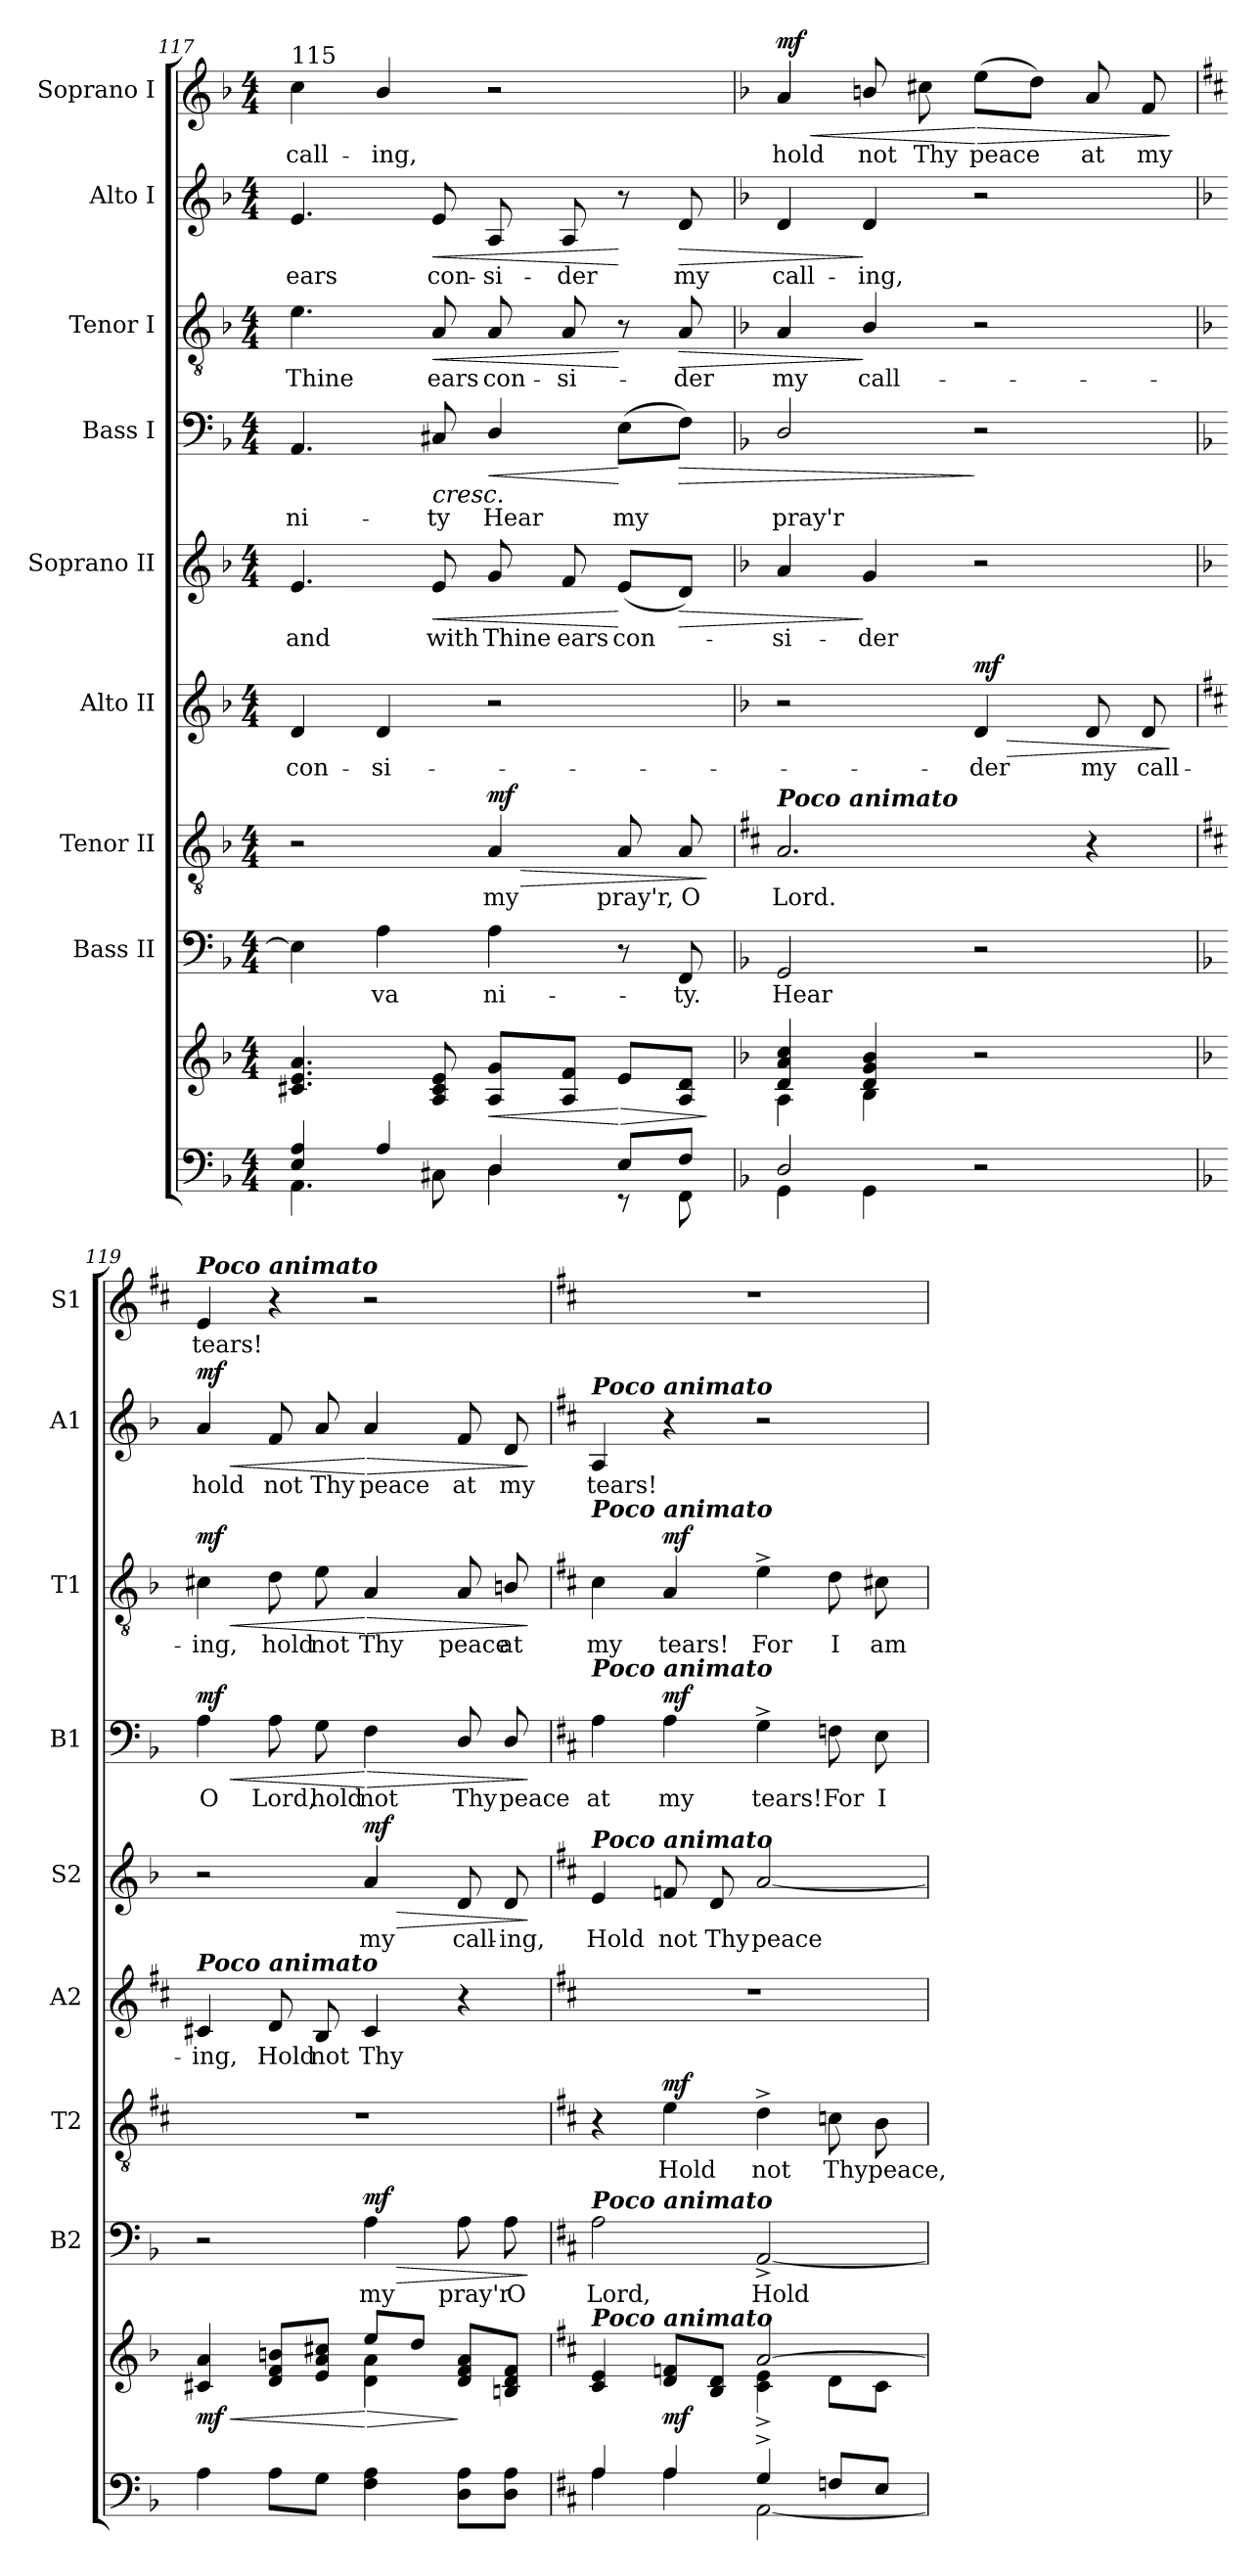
**kern	**kern	**dynam	**kern	**text	**dynam	**kern	**text	**dynam	**kern	**text	**dynam	**kern	**text	**dynam	**kern	**text	**dynam	**kern	**text	**dynam	**kern	**text	**dynam	**kern	**text	**dynam
*part10	*part9	*part9	*part8	*part8	*part8	*part7	*part7	*part7	*part6	*part6	*part6	*part5	*part5	*part5	*part4	*part4	*part4	*part3	*part3	*part3	*part2	*part2	*part2	*part1	*part1	*part1
*staff10	*staff9	*staff9	*staff8	*staff8	*staff8	*staff7	*staff7	*staff7	*staff6	*staff6	*staff6	*staff5	*staff5	*staff5	*staff4	*staff4	*staff4	*staff3	*staff3	*staff3	*staff2	*staff2	*staff2	*staff1	*staff1	*staff1
*	*	*	*I"Bass II	*	*	*I"Tenor II	*	*	*I"Alto II	*	*	*I"Soprano II	*	*	*I"Bass I	*	*	*I"Tenor I	*	*	*I"Alto I	*	*	*I"Soprano I	*	*
*	*	*	*I'B2	*	*	*I'T2	*	*	*I'A2	*	*	*I'S2	*	*	*I'B1	*	*	*I'T1	*	*	*I'A1	*	*	*I'S1	*	*
*clefF4	*clefG2	*	*clefF4	*	*	*clefGv2	*	*	*clefG2	*	*	*clefG2	*	*	*clefF4	*	*	*clefGv2	*	*	*clefG2	*	*	*clefG2	*	*
*k[b-]	*k[b-]	*	*k[b-]	*	*	*k[b-]	*	*	*k[b-]	*	*	*k[b-]	*	*	*k[b-]	*	*	*k[b-]	*	*	*k[b-]	*	*	*k[b-]	*	*
*F:	*F:	*	*F:	*	*	*F:	*	*	*F:	*	*	*F:	*	*	*F:	*	*	*F:	*	*	*F:	*	*	*F:	*	*
*M4/4	*M4/4	*	*M4/4	*	*	*M4/4	*	*	*M4/4	*	*	*M4/4	*	*	*M4/4	*	*	*M4/4	*	*	*M4/4	*	*	*M4/4	*	*
=117	=117	=117	=117	=117	=117	=117	=117	=117	=117	=117	=117	=117	=117	=117	=117	=117	=117	=117	=117	=117	=117	=117	=117	=117	=117	=117
*^	*^	*	*	*	*	*	*	*	*	*	*	*	*	*	*	*	*	*	*	*	*	*	*	*	*	*
!	!	!	!	!	!	!	!	!	!	!	!	!	!	!	!	!	!	!	!	!	!	!	!	!	!	!LO:TX:a:t=115	!	!
!	!	!	!	!	!	!	!	!	!	!	!	!LO:LY:b	!	!	!LO:LY:b	!	!	!LO:LY:b	!	!	!LO:LY:b	!	!	!LO:LY:b	!	!	!LO:LY:b	!
4E/ 4A/	4.AA\	4.c#X/ 4.e/ 4.a/	1ryy	.	4E\]	.	.	2r	.	.	4d/	con-	.	4.e/	and	.	4.AA/	ni-	.	4.e\	Thine	.	4.e/	ears	.	4cc\	call-	.
!	!	!	!	!	!	!LO:LY:b	!	!	!	!	!	!LO:LY:b	!	!	!	!	!	!	!	!	!	!	!	!	!	!	!LO:LY:b	!
4A/	.	.	.	.	4A\	va­	.	.	.	.	4d/	-si-	.	.	.	.	.	.	.	.	.	.	.	.	.	4b-/	-ing,	.
!	!	!	!	!	!	!	!	!	!	!	!	!	!	!	!LO:LY:b	!LO:HP:b	!	!LO:LY:b	!LO:HP:b	!	!LO:LY:b	!LO:HP:b	!	!LO:LY:b	!LO:HP:b	!	!	!
.	8C#X\	8A/ 8c#/ 8e/	.	.	.	.	.	.	.	.	.	.	.	8e/	with	<	8C#X/	-ty	<	8A/	ears	<	8e/	con-	<	.	.	.
!	!	!	!	!LO:HP:b	!	!LO:LY:b	!	!	!LO:LY:b	!LO:HP:b	!	!	!	!	!LO:LY:b	!	!	!LO:LY:b	!LO:HP:b	!	!LO:LY:b	!	!	!LO:LY:b	!	!	!	!
!	!	!	!	!	!	!	!	!	!	!LO:DY:n=1:b	!	!	!	!	!	!	!	!	!	!	!	!	!	!	!	!	!	!
4D/	4D\	8A/ 8g/L	.	<	4A\	ni-	.	4A/	my	> mf	2r	.	.	8g/	Thine	.	4D/	Hear	<	8A/	con-	.	8A/	-si-	.	2r	.	.
!	!	!	!	!	!	!	!	!	!	!	!	!	!	!	!LO:LY:b	!	!	!	!	!	!LO:LY:b	!	!	!LO:LY:b	!	!	!	!
.	.	8A/ 8f/J	.	.	.	.	.	.	.	.	.	.	.	8f/	ears	.	.	.	.	8A/	-si-	.	8A/	-der	.	.	.	.
!	!	!	!	!LO:HP:n=1:b	!	!	!	!	!LO:LY:b	!	!	!	!	!	!LO:LY:b	!	!	!LO:LY:b	!	!	!	!	!	!	!	!	!	!
8E/L	8rEE	8e/L	.	[ >	8r	.	.	8A/	pray'r,	.	.	.	.	(<8e/L	con-	[	(>8E\L	my	[ [	8r	.	[	8r	.	[	.	.	.
!	!	!	!	!	!	!LO:LY:b	!	!	!LO:LY:b	!	!	!	!	!	!	!LO:HP:b	!	!	!LO:HP:b	!	!LO:LY:b	!LO:HP:b	!	!LO:LY:b	!LO:HP:b	!	!	!
8F/J	8FF\	8A/ 8d/J	.	.	8FF/	-ty.	.	8A/	O	.	.	.	.	8d/J)	.	>	8F\J)	.	>	8A/	-der	>	8d/	my	>	.	.	.
*v	*v	*	*	*	*	*	*	*	*	*	*	*	*	*	*	*	*	*	*	*	*	*	*	*	*	*	*	*
*	*v	*v	*	*	*	*	*	*	*	*	*	*	*	*	*	*	*	*	*	*	*	*	*	*	*	*	*
.	.	]	.	.	.	.	.	]	.	.	.	.	.	.	.	.	.	.	.	.	.	.	.	.	.	.
=118	=118	=118	=118	=118	=118	=118	=118	=118	=118	=118	=118	=118	=118	=118	=118	=118	=118	=118	=118	=118	=118	=118	=118	=118	=118	=118
*	*	*	*	*	*	*k[f#c#]	*	*	*	*	*	*	*	*	*	*	*	*	*	*	*	*	*	*	*	*
*	*	*	*	*	*	*D:	*	*	*	*	*	*	*	*	*	*	*	*	*	*	*	*	*	*	*	*
*^	*^	*	*	*	*	*	*	*	*	*	*	*	*	*	*	*	*	*	*	*	*	*	*	*	*	*
!	!	!	!	!	!	!	!	!LO:TX:a:Bi:t=Poco animato	!	!	!	!	!	!	!	!	!	!	!	!	!	!	!	!	!	!	!	!
!	!	!	!	!	!	!LO:LY:b	!	!	!LO:LY:b	!	!	!	!	!	!LO:LY:b	!	!	!LO:LY:b	!	!	!LO:LY:b	!	!	!LO:LY:b	!	!	!LO:LY:b	!LO:HP:b
!	!	!	!	!	!	!	!	!	!	!	!	!	!	!	!	!	!	!	!	!	!	!	!	!	!	!	!	!LO:DY:n=1:b
2D/	4GG\	4d/ 4a/ 4cc/	4A\	.	2GG/	Hear	.	2.A/	Lord.	.	2r	.	.	4a/	-si-	.	2D/	pray'r	.	4A/	my	.	4d/	call-	.	4a/	hold	< mf
!	!	!	!	!	!	!	!	!	!	!	!	!	!	!	!LO:LY:b	!	!	!	!	!	!LO:LY:b	!	!	!LO:LY:b	!	!	!LO:LY:b	!
.	4GG\	4d/ 4g/ 4b-/	4B-\	.	.	.	.	.	.	.	.	.	.	4g/	-der	]	.	.	.	4B-/	call-	]	4d/	-ing,	]	8bn/	not	.
!	!	!	!	!	!	!	!	!	!	!	!	!	!	!	!	!	!	!	!	!	!	!	!	!	!	!	!LO:LY:b	!
.	.	.	.	.	.	.	.	.	.	.	.	.	.	.	.	.	.	.	.	.	.	.	.	.	.	8cc#X\	Thy	.
!	!	!	!	!	!	!	!	!	!	!	!	!LO:LY:b	!LO:HP:b	!	!	!	!	!	!	!	!	!	!	!	!	!	!LO:LY:b	!LO:HP:n=1:b
!	!	!	!	!	!	!	!	!	!	!	!	!	!LO:DY:n=1:b	!	!	!	!	!	!	!	!	!	!	!	!	!	!	!
2ryy	2r	2r	2ryy	.	2r	.	.	.	.	.	4d/	-der	> mf	2r	.	.	2r	.	]	2r	.	.	2r	.	.	(>8ee\L	peace	[ >
.	.	.	.	.	.	.	.	.	.	.	.	.	.	.	.	.	.	.	.	.	.	.	.	.	.	8dd\J)	.	.
!	!	!	!	!	!	!	!	!	!	!	!	!LO:LY:b	!	!	!	!	!	!	!	!	!	!	!	!	!	!	!LO:LY:b	!
.	.	.	.	.	.	.	.	4r	.	.	8d/	my	.	.	.	.	.	.	.	.	.	.	.	.	.	8a/	at	.
!	!	!	!	!	!	!	!	!	!	!	!	!LO:LY:b	!	!	!	!	!	!	!	!	!	!	!	!	!	!	!LO:LY:b	!
.	.	.	.	.	.	.	.	.	.	.	8d/	call-	.	.	.	.	.	.	.	.	.	.	.	.	.	8f/	my	.
*v	*v	*	*	*	*	*	*	*	*	*	*	*	*	*	*	*	*	*	*	*	*	*	*	*	*	*	*	*
*	*v	*v	*	*	*	*	*	*	*	*	*	*	*	*	*	*	*	*	*	*	*	*	*	*	*	*	*
.	.	.	.	.	.	.	.	.	.	.	]	.	.	.	.	.	.	.	.	.	.	.	.	.	.	]
=119	=119	=119	=119	=119	=119	=119	=119	=119	=119	=119	=119	=119	=119	=119	=119	=119	=119	=119	=119	=119	=119	=119	=119	=119	=119	=119
*	*	*	*	*	*	*	*	*	*k[f#c#]	*	*	*	*	*	*	*	*	*	*	*	*	*	*	*k[f#c#]	*	*
*	*	*	*	*	*	*	*	*	*D:	*	*	*	*	*	*	*	*	*	*	*	*	*	*	*D:	*	*
*^	*	*	*	*	*	*	*	*	*	*	*	*	*	*	*	*	*	*	*	*	*	*	*	*	*	*
!	!	!	!	!	!	!	!	!	!	!	!	!	!	!	!	!	!	!	!	!	!	!	!	!	!LO:TX:a:Bi:t=Poco animato	!	!
!	!	!	!	!	!	!	!	!	!	!LO:TX:a:Bi:t=Poco animato	!	!	!	!	!	!	!	!	!	!	!	!	!	!	!	!	!
!	!	!	!LO:HP:b	!	!	!	!	!	!	!	!LO:LY:b	!	!	!	!	!	!LO:LY:b	!LO:HP:b	!	!LO:LY:b	!LO:HP:b	!	!LO:LY:b	!LO:HP:b	!	!LO:LY:b	!
*	*	*^	*	*	*	*	*	*	*	*	*	*	*	*	*	*	*	*	*	*	*	*	*	*	*	*	*
!	!	!	!	!LO:DY:n=1:b	!	!	!	!	!	!	!	!	!	!	!	!	!	!	!LO:DY:n=1:b	!	!	!LO:DY:n=1:b	!	!	!LO:DY:n=1:b	!	!	!
1ryy	4A\	4c#X/ 4a/	2ryy	< mf	2r	.	.	1r	.	.	4c#X/	-ing,	.	2r	.	.	4A\	O	< mf	4c#X\	-ing,	< mf	4a/	hold	< mf	4e/	tears!	.
!	!	!	!	!	!	!	!	!	!	!	!	!LO:LY:b	!	!	!	!	!	!LO:LY:b	!	!	!LO:LY:b	!	!	!LO:LY:b	!	!	!	!
.	8A\L	8d/ 8f/ 8bn/L	.	.	.	.	.	.	.	.	8d/	Hold	.	.	.	.	8A\	Lord,	.	8d\	hold	.	8f/	not	.	4r	.	.
!	!	!	!	!	!	!	!	!	!	!	!	!LO:LY:b	!	!	!	!	!	!LO:LY:b	!	!	!LO:LY:b	!	!	!LO:LY:b	!	!	!	!
.	8G\J	8e/ 8a/ 8cc#X/J	.	.	.	.	.	.	.	.	8B/	not	.	.	.	.	8G\	hold	.	8e\	not	.	8a/	Thy	.	.	.	.
!	!	!	!	!LO:HP:n=1:b	!	!LO:LY:b	!LO:HP:b	!	!	!	!	!LO:LY:b	!	!	!LO:LY:b	!LO:HP:b	!	!LO:LY:b	!LO:HP:n=1:b	!	!LO:LY:b	!LO:HP:n=1:b	!	!LO:LY:b	!LO:HP:n=1:b	!	!	!
!	!	!	!	!	!	!	!LO:DY:n=1:b	!	!	!	!	!	!	!	!	!LO:DY:n=1:b	!	!	!	!	!	!	!	!	!	!	!	!
.	4F\ 4A\	8ee/L	4d\ 4a\	[ >	4A\	my	> mf	.	.	.	4c#/	Thy	.	4a/	my	> mf	4F\	not	[ >	4A/	Thy	[ >	4a/	peace	[ >	2r	.	.
.	.	8dd/J	.	.	.	.	.	.	.	.	.	.	.	.	.	.	.	.	.	.	.	.	.	.	.	.	.	.
!	!	!	!	!	!	!LO:LY:b	!	!	!	!	!	!	!	!	!LO:LY:b	!	!	!LO:LY:b	!	!	!LO:LY:b	!	!	!LO:LY:b	!	!	!	!
.	8D\ 8A\L	8d/ 8f/ 8a/L	4ryy	]	8A\	pray'r	.	.	.	.	4r	.	.	8d/	call-	.	8D/	Thy	.	8A/	peace	.	8f/	at	.	.	.	.
!	!	!	!	!	!	!LO:LY:b	!	!	!	!	!	!	!	!	!LO:LY:b	!	!	!LO:LY:b	!	!	!LO:LY:b	!	!	!LO:LY:b	!	!	!	!
.	8D\ 8A\J	8Bn/ 8d/ 8f/J	.	.	8A\	O	.	.	.	.	.	.	.	8d/	-ing,	.	8D/	peace	.	8Bn/	at	.	8d/	my	.	.	.	.
*v	*v	*	*	*	*	*	*	*	*	*	*	*	*	*	*	*	*	*	*	*	*	*	*	*	*	*	*	*
*	*v	*v	*	*	*	*	*	*	*	*	*	*	*	*	*	*	*	*	*	*	*	*	*	*	*	*	*
.	.	.	.	.	]	.	.	.	.	.	.	.	.	]	.	.	]	.	.	]	.	.	]	.	.	.
!!LO:LB:g=z
=120	=120	=120	=120	=120	=120	=120	=120	=120	=120	=120	=120	=120	=120	=120	=120	=120	=120	=120	=120	=120	=120	=120	=120	=120	=120	=120
*k[f#c#]	*k[f#c#]	*	*k[f#c#]	*	*	*	*	*	*	*	*	*k[f#c#]	*	*	*k[f#c#]	*	*	*k[f#c#]	*	*	*k[f#c#]	*	*	*	*	*
*D:	*D:	*	*D:	*	*	*	*	*	*	*	*	*D:	*	*	*D:	*	*	*D:	*	*	*D:	*	*	*	*	*
*^	*^	*	*	*	*	*	*	*	*	*	*	*	*	*	*	*	*	*	*	*	*	*	*	*	*	*
!	!	!	!	!	!	!	!	!	!	!	!	!	!	!	!	!	!	!	!	!	!	!	!LO:TX:a:Bi:t=Poco animato	!	!	!	!	!
!	!	!	!	!	!	!	!	!	!	!	!	!	!	!	!	!	!	!	!	!LO:TX:a:Bi:t=Poco animato	!	!	!	!	!	!	!	!
!	!	!	!	!	!	!	!	!	!	!	!	!	!	!	!	!	!LO:TX:a:Bi:t=Poco animato	!	!	!	!	!	!	!	!	!	!	!
!	!	!	!	!	!	!	!	!	!	!	!	!	!	!LO:TX:a:Bi:t=Poco animato	!	!	!	!	!	!	!	!	!	!	!	!	!	!
!	!	!	!	!	!LO:TX:a:Bi:t=Poco animato	!	!	!	!	!	!	!	!	!	!	!	!	!	!	!	!	!	!	!	!	!	!	!
!	!	!LO:TX:a:Bi:t=Poco animato	!	!	!	!	!	!	!	!	!	!	!	!	!	!	!	!	!	!	!	!	!	!	!	!	!	!
!	!	!	!	!	!	!LO:LY:b	!	!	!	!	!	!	!	!	!LO:LY:b	!	!	!LO:LY:b	!	!	!LO:LY:b	!	!	!LO:LY:b	!	!	!	!
4A/	4A\	4c#i/ 4e/	2ryy	.	2A\	Lord,	.	4r	.	.	1r	.	.	4e/	Hold	.	4A\	at	.	4c#\	my	.	4A/	tears!	.	1r	.	.
!	!	!	!	!LO:DY:b	!	!	!	!	!LO:LY:b	!LO:DY:b	!	!	!	!	!LO:LY:b	!	!	!LO:LY:b	!LO:DY:b	!	!LO:LY:b	!LO:DY:b	!	!	!	!	!	!
4A/	4A\	8d/ 8fn/L	.	mf	.	.	.	4e\	Hold	mf	.	.	.	8fn/	not	.	4A\	my	mf	4A/	tears!	mf	4r	.	.	.	.	.
!	!	!	!	!	!	!	!	!	!	!	!	!	!	!	!LO:LY:b	!	!	!	!	!	!	!	!	!	!	!	!	!
.	.	8B/ 8d/J	.	.	.	.	.	.	.	.	.	.	.	8d/	Thy	.	.	.	.	.	.	.	.	.	.	.	.	.
!	!	!	!	!	!	!LO:LY:b	!	!	!LO:LY:b	!	!	!	!	!	!LO:LY:b	!	!	!LO:LY:b	!	!	!LO:LY:b	!	!	!	!	!	!	!
4G^>/	[<2AA\	[>2a/	4c#\^< 4e\^<	.	[2AA^</	Hold	.	4d^>\	not	.	.	.	.	[2a/	peace	.	4G^>\	tears!	.	4e^>\	For	.	2r	.	.	.	.	.
!	!	!	!	!	!	!	!	!	!LO:LY:b	!	!	!	!	!	!	!	!	!LO:LY:b	!	!	!LO:LY:b	!	!	!	!	!	!	!
8Fn/L	.	.	8d\L	.	.	.	.	8cn\	Thy	.	.	.	.	.	.	.	8Fn\	For	.	8d\	I	.	.	.	.	.	.	.
!	!	!	!	!	!	!	!	!	!LO:LY:b	!	!	!	!	!	!	!	!	!LO:LY:b	!	!	!LO:LY:b	!	!	!	!	!	!	!
8E/J	.	.	8c#\J	.	.	.	.	8B\	peace,	.	.	.	.	.	.	.	8E\	I	.	8c#X\	am	.	.	.	.	.	.	.
*v	*v	*	*	*	*	*	*	*	*	*	*	*	*	*	*	*	*	*	*	*	*	*	*	*	*	*	*	*
*	*v	*v	*	*	*	*	*	*	*	*	*	*	*	*	*	*	*	*	*	*	*	*	*	*	*	*	*
=	=	=	=	=	=	=	=	=	=	=	=	=	=	=	=	=	=	=	=	=	=	=	=	=	=	=
*-	*-	*-	*-	*-	*-	*-	*-	*-	*-	*-	*-	*-	*-	*-	*-	*-	*-	*-	*-	*-	*-	*-	*-	*-	*-	*-
